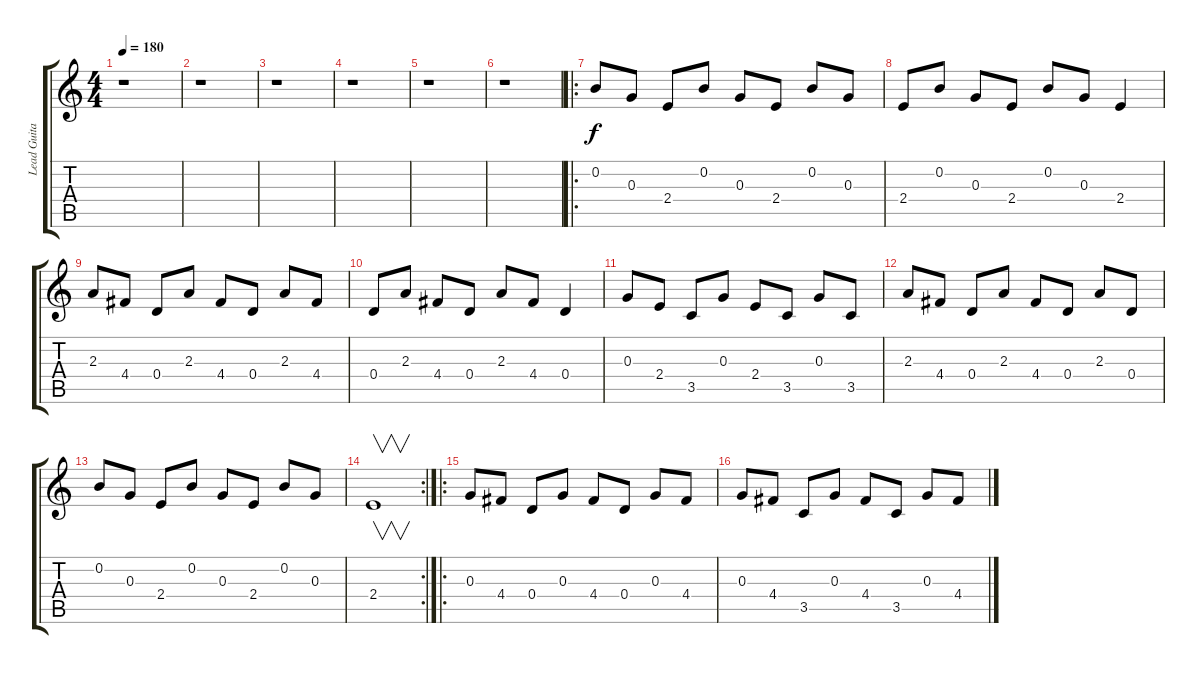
\track ("Lead Guitar" "Lead Guita") {instrument distortionguitar}
\staff {score tabs}
\tuning (E4 B3 G3 D3 A2 E2) {hide}
\ts (4 4)
\tempo 180
\clef g2
\ks c
r.1{dy f} |
r.1 |
r.1 |
r.1 |
r.1 |
r.1 |
\ro
0.2.8 0.3.8 2.4.8 0.2.8 0.3.8 2.4.8 0.2.8 0.3.8 |
2.4.8 0.2.8 0.3.8 2.4.8 0.2.8 0.3.8 2.4.4 |
2.3.8 4.4.8 0.4.8 2.3.8 4.4.8 0.4.8 2.3.8 4.4.8 |
0.4.8 2.3.8 4.4.8 0.4.8 2.3.8 4.4.8 0.4.4 |
0.3.8 2.4.8 3.5.8 0.3.8 2.4.8 3.5.8 0.3.8 3.5.8 |
2.3.8 4.4.8 0.4.8 2.3.8 4.4.8 0.4.8 2.3.8 0.4.8 |
0.2.8 0.3.8 2.4.8 0.2.8 0.3.8 2.4.8 0.2.8 0.3.8 |
\rc 2
2.4.1{v} |
\ro
0.3.8 4.4.8 0.4.8 0.3.8 4.4.8 0.4.8 0.3.8 4.4.8 |
0.3.8 4.4.8 3.5.8 0.3.8 4.4.8 3.5.8 0.3.8 4.4.8
